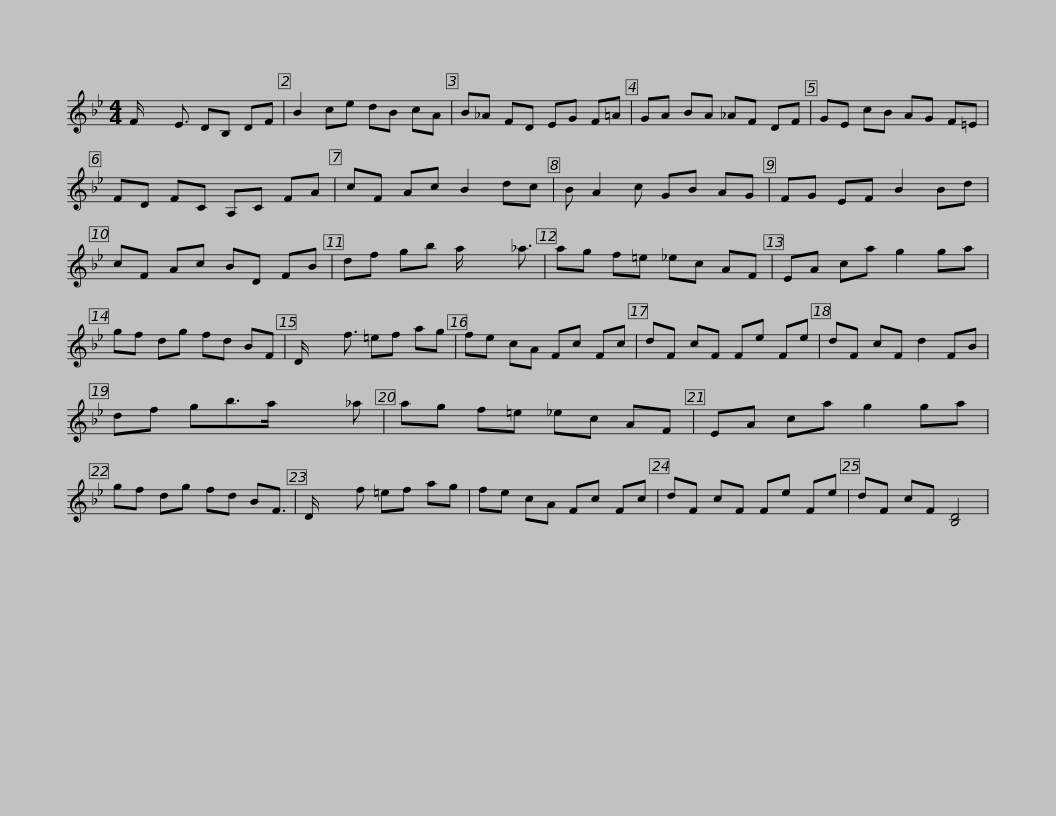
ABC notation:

X:1
L:1/8
M:4/4
I:linebreak $
K:Gmin
V:1 treble
V:1
 F/ x2 E3/2 DB, DF | B2 ce dB cA | B_A FD EG F=A | GA BA _AF DF | GE cB AG F=E |$ %5
 FD FC A,C FA | cF Ac B2 dc | B A2 c GB AG | FG EF B2 Bd | cF Ac BD FB | %10
 df gb a/ x2 _a3/2 |$ ag f=e _ec AF | EA ca g2 ga | gf dg fd BF | D/ x2 f3/2 =ef ag | %15
 fe cA Fc Fc |$ dF cF Fe Fe | dF cF d2 FB | df gb>a x2 _a | ag f=e _ec AF | %20
 EA ca g2 ga |$ gf dg fd BF3/2 | D/ x2 f =ef ag | fe cA Fc Fc | dF cF Fe Fe | %25
 dF cF [B,D]4 | %26
